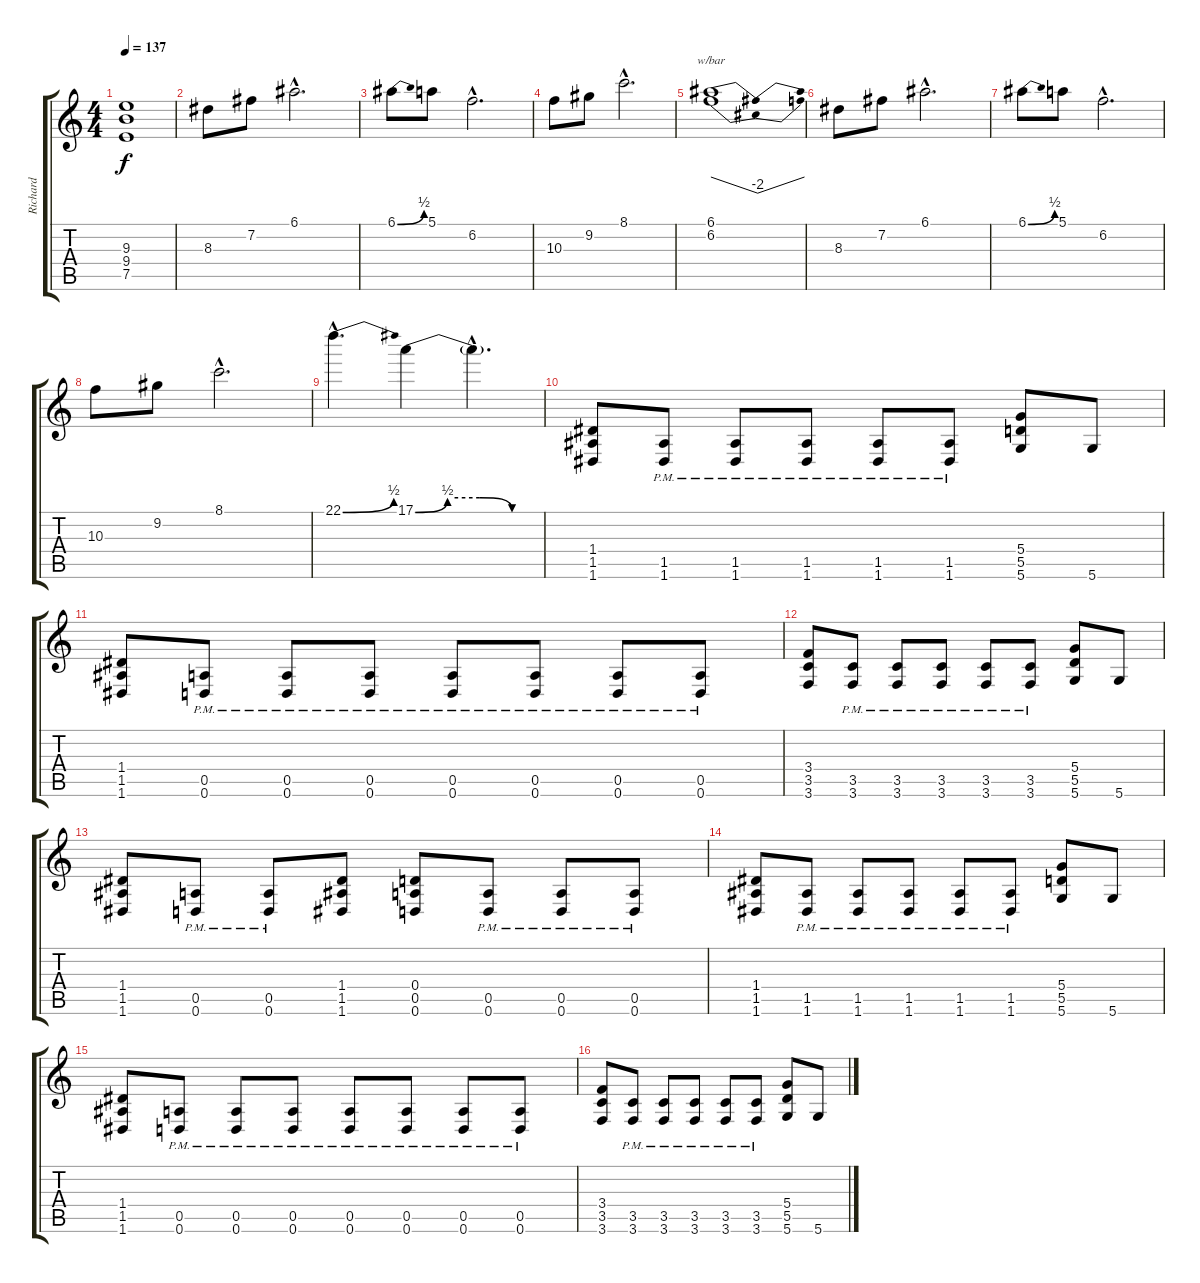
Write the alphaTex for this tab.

\track ("Richard" "Richard") {instrument distortionguitar}
\staff {score tabs}
\tuning (E4 B3 G3 D3 A2 D2) {hide}
\ts (4 4)
\tempo 137
\clef g2
\ks c
(9.3 9.4 7.5).1{dy f} |
8.3.8 7.2.8 6.1{hac}.2{d} |
6.1{be (bend 0 0 60 2)}.8 5.1.8 6.2{hac}.2{d} |
10.3.8 9.2.8 8.1{hac}.2{d} |
(6.1 6.2).1{tbe (dip default 0 0 30 -8 60 0)} |
8.3.8 7.2.8 6.1{hac}.2{d} |
6.1{be (bend 0 0 60 2)}.8 5.1.8 6.2{hac}.2{d} |
10.3.8 9.2.8 8.1{hac}.2{d} |
22.1{be (bend 0 0 60 2) hac}.4{d} 17.1{be (custom 0 0 15 2 30 2 45 0 60 0)}.4 17.1{hac t}.4{d} |
(1.4 1.5 1.6).8 (1.5{pm} 1.6{pm}).8 (1.5{pm} 1.6{pm}).8 (1.5{pm} 1.6{pm}).8 (1.5{pm} 1.6{pm}).8 (1.5{pm} 1.6{pm}).8 (5.4 5.5 5.6).8 5.6.8 |
(1.4 1.5 1.6).8 (0.5{pm} 0.6{pm}).8 (0.5{pm} 0.6{pm}).8 (0.5{pm} 0.6{pm}).8 (0.5{pm} 0.6{pm}).8 (0.5{pm} 0.6{pm}).8 (0.5{pm} 0.6{pm}).8 (0.5{pm} 0.6{pm}).8 |
(3.4 3.5 3.6).8 (3.5{pm} 3.6{pm}).8 (3.5{pm} 3.6{pm}).8 (3.5{pm} 3.6{pm}).8 (3.5{pm} 3.6{pm}).8 (3.5{pm} 3.6{pm}).8 (5.4 5.5 5.6).8 5.6.8 |
(1.4 1.5 1.6).8 (0.5{pm} 0.6{pm}).8 (0.5{pm} 0.6{pm}).8 (1.4 1.5 1.6).8 (0.4 0.5 0.6).8 (0.5{pm} 0.6{pm}).8 (0.5{pm} 0.6{pm}).8 (0.5{pm} 0.6{pm}).8 |
(1.4 1.5 1.6).8 (1.5{pm} 1.6{pm}).8 (1.5{pm} 1.6{pm}).8 (1.5{pm} 1.6{pm}).8 (1.5{pm} 1.6{pm}).8 (1.5{pm} 1.6{pm}).8 (5.4 5.5 5.6).8 5.6.8 |
(1.4 1.5 1.6).8 (0.5{pm} 0.6{pm}).8 (0.5{pm} 0.6{pm}).8 (0.5{pm} 0.6{pm}).8 (0.5{pm} 0.6{pm}).8 (0.5{pm} 0.6{pm}).8 (0.5{pm} 0.6{pm}).8 (0.5{pm} 0.6{pm}).8 |
(3.4 3.5 3.6).8 (3.5{pm} 3.6{pm}).8 (3.5{pm} 3.6{pm}).8 (3.5{pm} 3.6{pm}).8 (3.5{pm} 3.6{pm}).8 (3.5{pm} 3.6{pm}).8 (5.4 5.5 5.6).8 5.6.8
